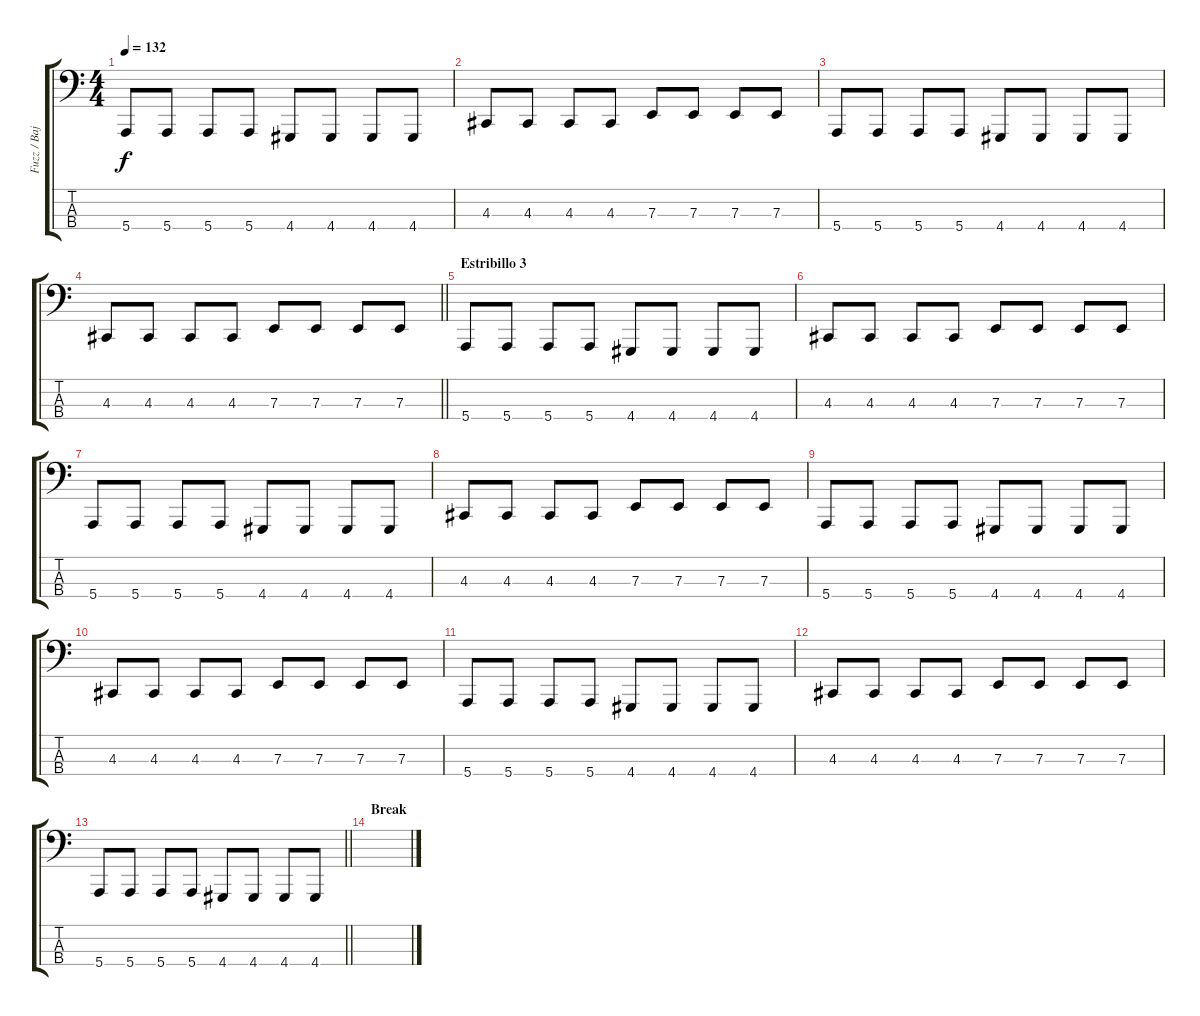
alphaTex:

\track ("Fuzz / Bajo" "Fuzz / Baj") {instrument lead2sawtooth}
\staff {score tabs}
\tuning (G2 D2 A1 E1) {hide}
\ts (4 4)
\tempo 132
\clef f4
\ks c
5.4.8{dy f} 5.4.8 5.4.8 5.4.8 4.4.8 4.4.8 4.4.8 4.4.8 |
4.3.8 4.3.8 4.3.8 4.3.8 7.3.8 7.3.8 7.3.8 7.3.8 |
5.4.8 5.4.8 5.4.8 5.4.8 4.4.8 4.4.8 4.4.8 4.4.8 |
\barLineRight lightlight
4.3.8 4.3.8 4.3.8 4.3.8 7.3.8 7.3.8 7.3.8 7.3.8 |
\section ("" "Estribillo 3")
5.4.8 5.4.8 5.4.8 5.4.8 4.4.8 4.4.8 4.4.8 4.4.8 |
4.3.8 4.3.8 4.3.8 4.3.8 7.3.8 7.3.8 7.3.8 7.3.8 |
5.4.8 5.4.8 5.4.8 5.4.8 4.4.8 4.4.8 4.4.8 4.4.8 |
4.3.8 4.3.8 4.3.8 4.3.8 7.3.8 7.3.8 7.3.8 7.3.8 |
5.4.8 5.4.8 5.4.8 5.4.8 4.4.8 4.4.8 4.4.8 4.4.8 |
4.3.8 4.3.8 4.3.8 4.3.8 7.3.8 7.3.8 7.3.8 7.3.8 |
5.4.8 5.4.8 5.4.8 5.4.8 4.4.8 4.4.8 4.4.8 4.4.8 |
4.3.8 4.3.8 4.3.8 4.3.8 7.3.8 7.3.8 7.3.8 7.3.8 |
\barLineRight lightlight
5.4.8 5.4.8 5.4.8 5.4.8 4.4.8 4.4.8 4.4.8 4.4.8 |
\section ("" "Break")
